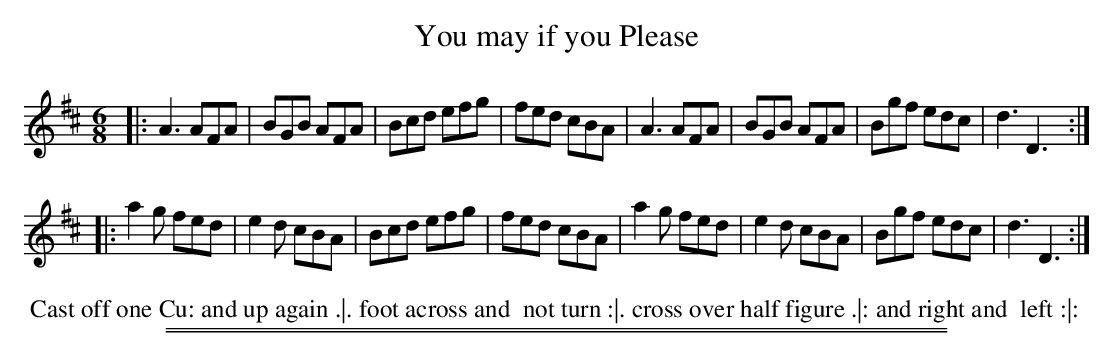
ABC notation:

X:1
T: You may if you Please
M: 6/8
L: 1/8
K: D
|:\
A3  AFA | BGB AFA | Bcd efg | fed cBA |\
A3  AFA | BGB AFA | Bgf edc | d3  D3 :|
|:\
a2g fed | e2d cBA | Bcd efg | fed cBA |\
a2g fed | e2d cBA | Bgf edc | d3  D3 :|
